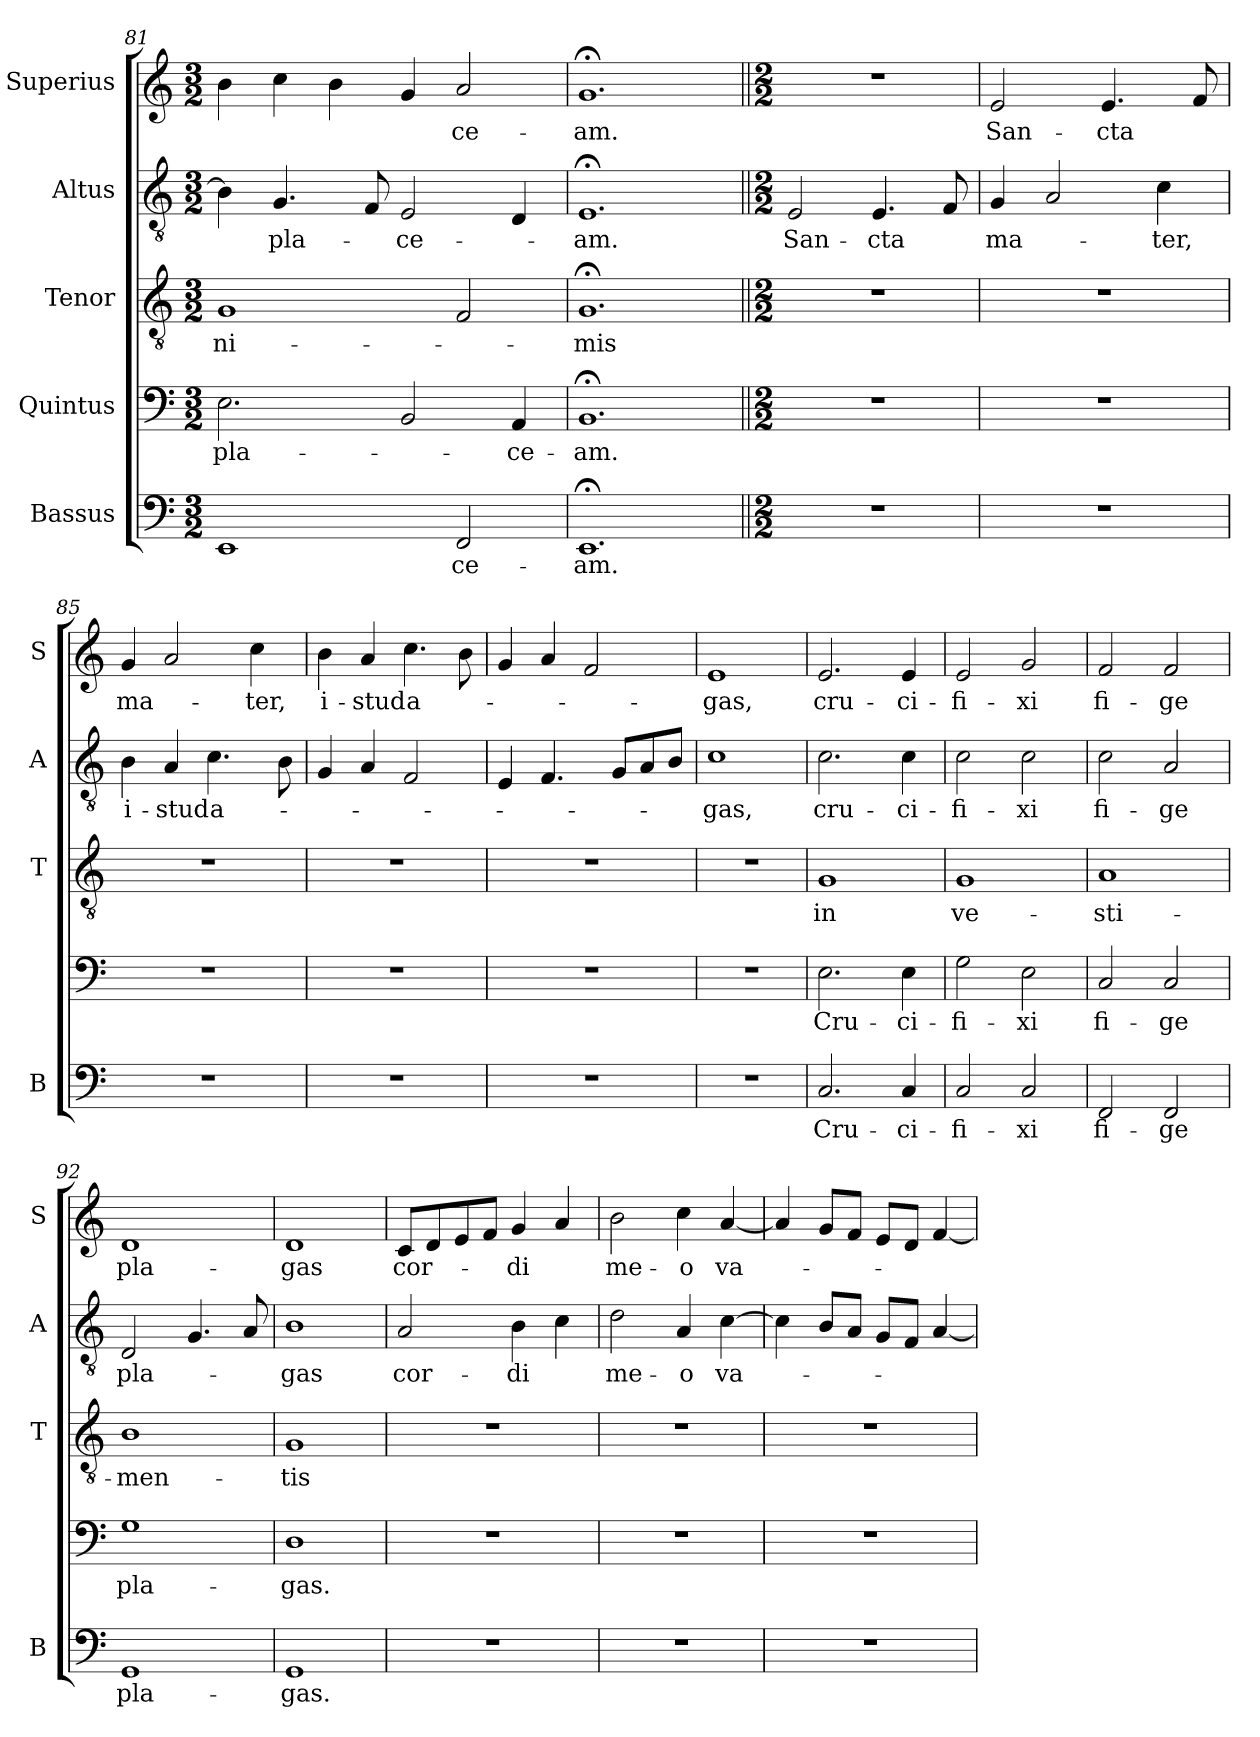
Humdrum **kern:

**kern	**text	**kern	**text	**kern	**text	**kern	**text	**kern	**text
*part5	*part5	*part4	*part4	*part3	*part3	*part2	*part2	*part1	*part1
*staff5	*staff5	*staff4	*staff4	*staff3	*staff3	*staff2	*staff2	*staff1	*staff1
*I"Bassus	*	*I"Quintus	*	*I"Tenor	*	*I"Altus	*	*I"Superius	*
*I'B	*	*	*	*I'T	*	*I'A	*	*I'S	*
*clefF4	*	*clefF4	*	*clefGv2	*	*clefGv2	*	*clefG2	*
*k[]	*	*k[]	*	*k[]	*	*k[]	*	*k[]	*
*M3/2	*	*M3/2	*	*M3/2	*	*M3/2	*	*M3/2	*
=81	=81	=81	=81	=81	=81	=81	=81	=81	=81
1EE	.	2.E	-pla-	1G	ni-	4B]	.	4b	.
.	.	.	.	.	.	4.G	-pla-	4cc	.
.	.	.	.	.	.	.	.	4b	.
.	.	.	.	.	.	8F	.	.	.
.	.	2BB	.	.	.	2E	-ce-	4g	.
!	!LO:LY:i	!	!	!	!	!	!	!	!
2FF	-ce-	.	.	2F	.	.	.	2a	-ce-
.	.	4AA	-ce-	.	.	4D	.	.	.
=82	=82	=82	=82	=82	=82	=82	=82	=82	=82
!	!LO:LY:i	!	!	!	!	!	!	!	!
1.EE;<	-am.	1.BB;<	-am.	1.G;<	-mis	1.E;<	-am.	1.g;<	-am.
=83||	=83||	=83||	=83||	=83||	=83||	=83||	=83||	=83||	=83||
*M2/2	*	*M2/2	*	*M2/2	*	*M2/2	*	*M2/2	*
1r	.	1r	.	1r	.	2E	San-	1r	.
.	.	.	.	.	.	4.E	-cta	.	.
.	.	.	.	.	.	8F	.	.	.
=84	=84	=84	=84	=84	=84	=84	=84	=84	=84
1r	.	1r	.	1r	.	4G	ma-	2e	San-
.	.	.	.	.	.	2A	.	.	.
.	.	.	.	.	.	.	.	4.e	-cta
.	.	.	.	.	.	4c	-ter,	.	.
.	.	.	.	.	.	.	.	8f	.
=85	=85	=85	=85	=85	=85	=85	=85	=85	=85
1r	.	1r	.	1r	.	4B	i-	4g	ma-
.	.	.	.	.	.	4A	-stud	2a	.
.	.	.	.	.	.	4.c	a-	.	.
.	.	.	.	.	.	.	.	4cc	-ter,
.	.	.	.	.	.	8B	.	.	.
=86	=86	=86	=86	=86	=86	=86	=86	=86	=86
1r	.	1r	.	1r	.	4G	.	4b	i-
.	.	.	.	.	.	4A	.	4a	-stud
.	.	.	.	.	.	2F	.	4.cc	a-
.	.	.	.	.	.	.	.	8b	.
=87	=87	=87	=87	=87	=87	=87	=87	=87	=87
1r	.	1r	.	1r	.	4E	.	4g	.
.	.	.	.	.	.	4.F	.	4a	.
.	.	.	.	.	.	.	.	2f	.
.	.	.	.	.	.	8GL	.	.	.
.	.	.	.	.	.	8A	.	.	.
.	.	.	.	.	.	8BJ	.	.	.
=88	=88	=88	=88	=88	=88	=88	=88	=88	=88
1r	.	1r	.	1r	.	1c	-gas,	1e	-gas,
=89	=89	=89	=89	=89	=89	=89	=89	=89	=89
!	!LO:LY:i	!	!LO:LY:i	!	!	!	!	!	!
2.C	Cru-	2.E	Cru-	1G	in	2.c	cru-	2.e	cru-
!	!LO:LY:i	!	!LO:LY:i	!	!	!	!	!	!
4C	-ci-	4E	-ci-	.	.	4c	-ci-	4e	-ci-
=90	=90	=90	=90	=90	=90	=90	=90	=90	=90
!	!LO:LY:i	!	!LO:LY:i	!	!	!	!	!	!
2C	-fi-	2G	-fi-	1G	ve-	2c	-fi-	2e	-fi-
!	!LO:LY:i	!	!LO:LY:i	!	!	!	!	!	!
2C	-xi	2E	-xi	.	.	2c	-xi	2g	-xi
=91	=91	=91	=91	=91	=91	=91	=91	=91	=91
!	!LO:LY:i	!	!LO:LY:i	!	!	!	!	!	!
2FF	fi-	2C	fi-	1A	-sti-	2c	fi-	2f	fi-
!	!LO:LY:i	!	!LO:LY:i	!	!	!	!	!	!
2FF	-ge	2C	-ge	.	.	2A	-ge	2f	-ge
=92	=92	=92	=92	=92	=92	=92	=92	=92	=92
!	!LO:LY:i	!	!LO:LY:i	!	!	!	!	!	!
1GG	pla-	1G	pla-	1B	-men-	2D	pla-	1d	pla-
.	.	.	.	.	.	4.G	.	.	.
.	.	.	.	.	.	8A	.	.	.
=93	=93	=93	=93	=93	=93	=93	=93	=93	=93
!	!LO:LY:i	!	!LO:LY:i	!	!	!	!	!	!
1GG	-gas.	1D	-gas.	1G	-tis	1B	-gas	1d	-gas
=94	=94	=94	=94	=94	=94	=94	=94	=94	=94
1r	.	1r	.	1r	.	2A	cor-	8cL	cor-
.	.	.	.	.	.	.	.	8d	.
.	.	.	.	.	.	.	.	8e	.
.	.	.	.	.	.	.	.	8fJ	.
.	.	.	.	.	.	4B	-di	4g	-di
.	.	.	.	.	.	4c	.	4a	.
=95	=95	=95	=95	=95	=95	=95	=95	=95	=95
1r	.	1r	.	1r	.	2d	me-	2b	me-
.	.	.	.	.	.	4A	-o	4cc	-o
.	.	.	.	.	.	[4c	va-	[4a	va-
=96	=96	=96	=96	=96	=96	=96	=96	=96	=96
1r	.	1r	.	1r	.	4c]	.	4a]	.
.	.	.	.	.	.	8BL	.	8gL	.
.	.	.	.	.	.	8AJ	.	8fJ	.
.	.	.	.	.	.	8GL	.	8eL	.
.	.	.	.	.	.	8FJ	.	8dJ	.
.	.	.	.	.	.	[4A	.	[4f	.
=	=	=	=	=	=	=	=	=	=
*-	*-	*-	*-	*-	*-	*-	*-	*-	*-
